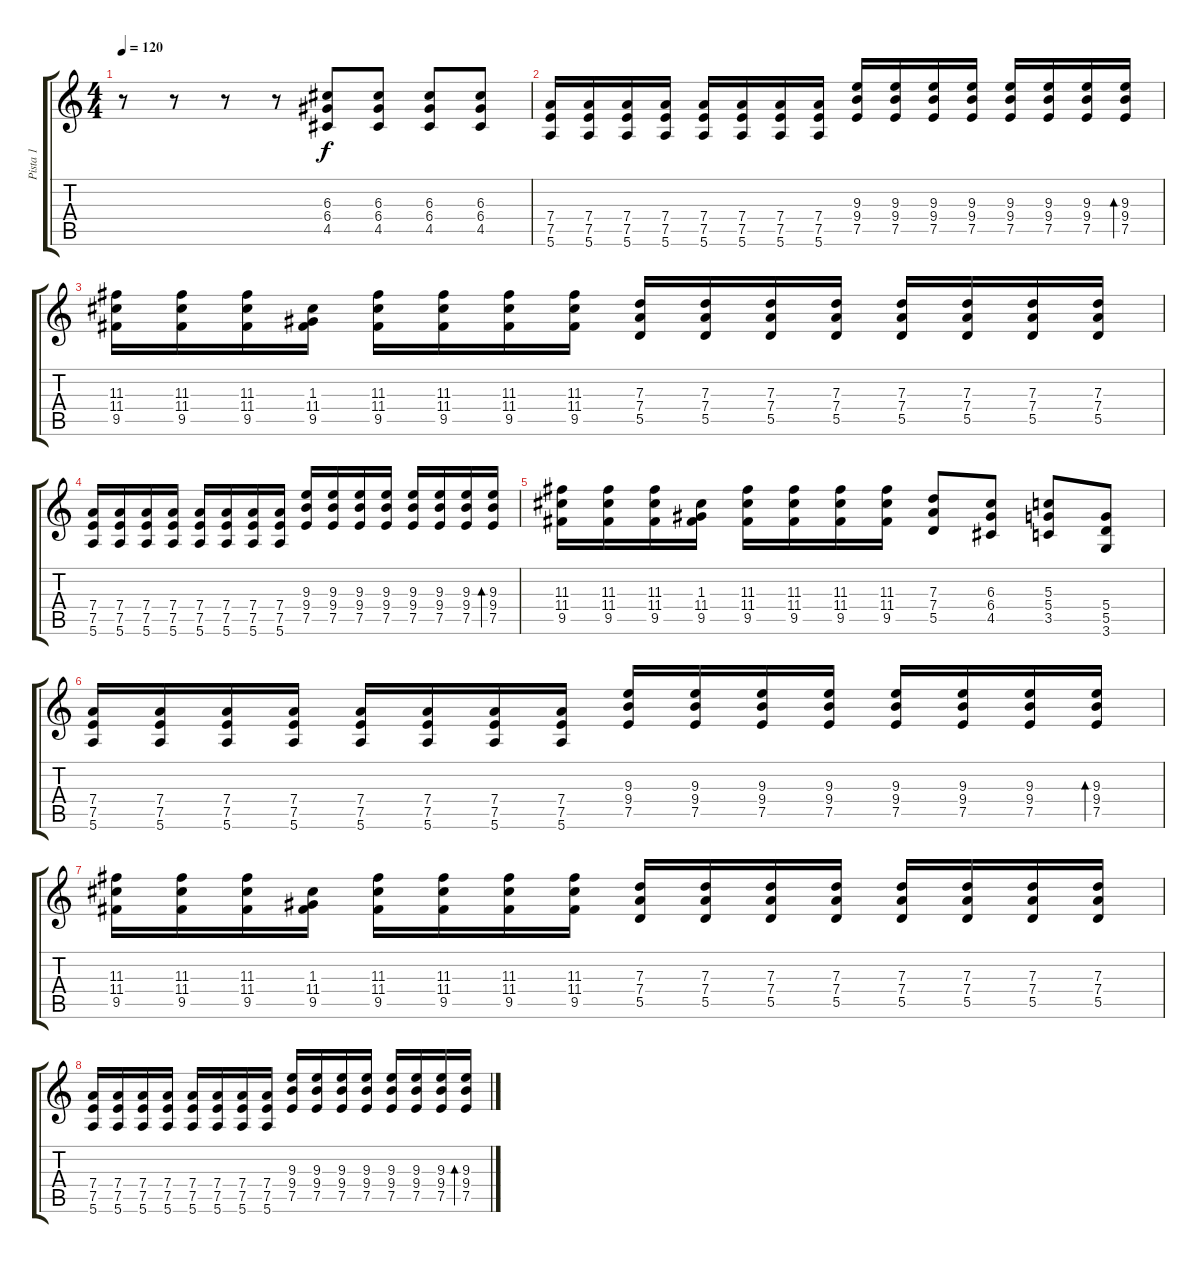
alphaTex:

\track ("Pista 1" "Pista 1") {instrument distortionguitar}
\staff {score tabs}
\tuning (E4 B3 G3 D3 A2 E2) {hide}
\ts (4 4)
\tempo 120
\clef g2
\ks c
r.8{dy f instrument distortionguitar} r.8 r.8 r.8 (6.3 6.4 4.5).8 (6.3 6.4 4.5).8 (6.3 6.4 4.5).8 (6.3 6.4 4.5).8 |
(7.4 7.5 5.6).16 (7.4 7.5 5.6).16 (7.4 7.5 5.6).16 (7.4 7.5 5.6).16 (7.4 7.5 5.6).16 (7.4 7.5 5.6).16 (7.4 7.5 5.6).16 (7.4 7.5 5.6).16 (9.3 9.4 7.5).16 (9.3 9.4 7.5).16 (9.3 9.4 7.5).16 (9.3 9.4 7.5).16 (9.3 9.4 7.5).16 (9.3 9.4 7.5).16 (9.3 9.4 7.5).16 (9.3 9.4 7.5).16{bd 60} |
(11.3 11.4 9.5).16 (11.3 11.4 9.5).16 (11.3 11.4 9.5).16 (1.3 11.4 9.5).16 (11.3 11.4 9.5).16 (11.3 11.4 9.5).16 (11.3 11.4 9.5).16 (11.3 11.4 9.5).16 (7.3 7.4 5.5).16 (7.3 7.4 5.5).16 (7.3 7.4 5.5).16 (7.3 7.4 5.5).16 (7.3 7.4 5.5).16 (7.3 7.4 5.5).16 (7.3 7.4 5.5).16 (7.3 7.4 5.5).16 |
(7.4 7.5 5.6).16 (7.4 7.5 5.6).16 (7.4 7.5 5.6).16 (7.4 7.5 5.6).16 (7.4 7.5 5.6).16 (7.4 7.5 5.6).16 (7.4 7.5 5.6).16 (7.4 7.5 5.6).16 (9.3 9.4 7.5).16 (9.3 9.4 7.5).16 (9.3 9.4 7.5).16 (9.3 9.4 7.5).16 (9.3 9.4 7.5).16 (9.3 9.4 7.5).16 (9.3 9.4 7.5).16 (9.3 9.4 7.5).16{bd 60} |
(11.3 11.4 9.5).16 (11.3 11.4 9.5).16 (11.3 11.4 9.5).16 (1.3 11.4 9.5).16 (11.3 11.4 9.5).16 (11.3 11.4 9.5).16 (11.3 11.4 9.5).16 (11.3 11.4 9.5).16 (7.3 7.4 5.5).8 (6.3 6.4 4.5).8 (5.3 5.4 3.5).8 (5.4 5.5 3.6).8 |
(7.4 7.5 5.6).16 (7.4 7.5 5.6).16 (7.4 7.5 5.6).16 (7.4 7.5 5.6).16 (7.4 7.5 5.6).16 (7.4 7.5 5.6).16 (7.4 7.5 5.6).16 (7.4 7.5 5.6).16 (9.3 9.4 7.5).16 (9.3 9.4 7.5).16 (9.3 9.4 7.5).16 (9.3 9.4 7.5).16 (9.3 9.4 7.5).16 (9.3 9.4 7.5).16 (9.3 9.4 7.5).16 (9.3 9.4 7.5).16{bd 60} |
(11.3 11.4 9.5).16 (11.3 11.4 9.5).16 (11.3 11.4 9.5).16 (1.3 11.4 9.5).16 (11.3 11.4 9.5).16 (11.3 11.4 9.5).16 (11.3 11.4 9.5).16 (11.3 11.4 9.5).16 (7.3 7.4 5.5).16 (7.3 7.4 5.5).16 (7.3 7.4 5.5).16 (7.3 7.4 5.5).16 (7.3 7.4 5.5).16 (7.3 7.4 5.5).16 (7.3 7.4 5.5).16 (7.3 7.4 5.5).16 |
(7.4 7.5 5.6).16 (7.4 7.5 5.6).16 (7.4 7.5 5.6).16 (7.4 7.5 5.6).16 (7.4 7.5 5.6).16 (7.4 7.5 5.6).16 (7.4 7.5 5.6).16 (7.4 7.5 5.6).16 (9.3 9.4 7.5).16 (9.3 9.4 7.5).16 (9.3 9.4 7.5).16 (9.3 9.4 7.5).16 (9.3 9.4 7.5).16 (9.3 9.4 7.5).16 (9.3 9.4 7.5).16 (9.3 9.4 7.5).16{bd 60}
